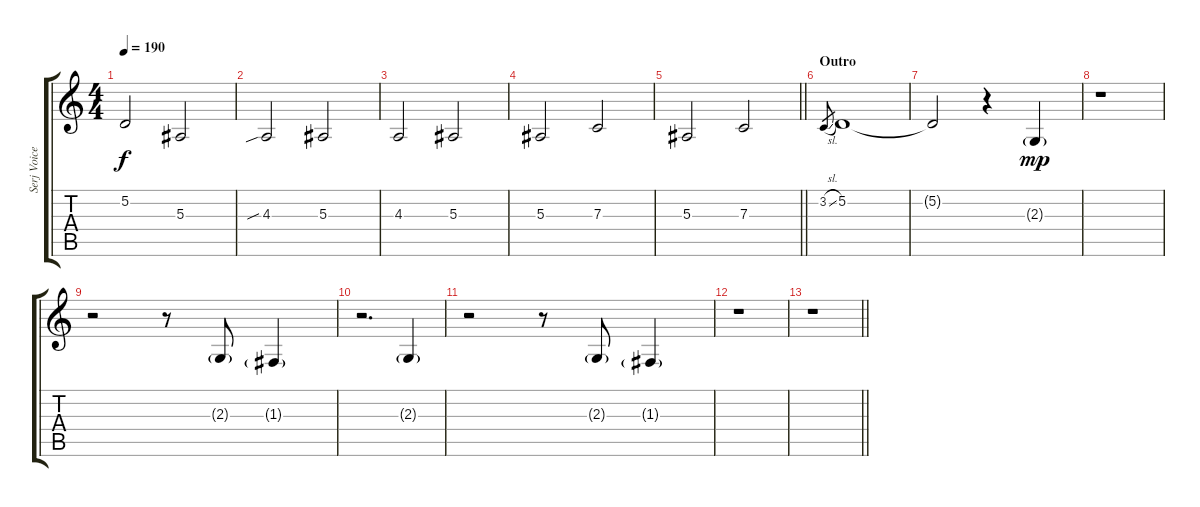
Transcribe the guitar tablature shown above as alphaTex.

\track ("Serj Voice" "Serj Voice") {instrument oboe}
\staff {score tabs}
\tuning (D4 A3 F3 C3 G2 C2) {hide}
\ts (4 4)
\tempo 190
\clef g2
\ks c
5.2.2{dy f} 5.3.2 |
4.3{sib}.2 5.3.2 |
4.3.2 5.3.2 |
5.3.2 7.3.2 |
\barLineRight lightlight
5.3.2 7.3.2 |
\section ("" "Outro")
3.2{sl}.8{gr} 5.2.1 |
5.2{t}.2 r.4 2.3{g}.4{dy mp} |
r.1 |
r.2 r.8 2.3{g}.8 1.3{g}.4 |
r.2{d} 2.3{g}.4 |
r.2 r.8 2.3{g}.8 1.3{g}.4 |
r.1 |
\barLineRight lightlight
r.1
